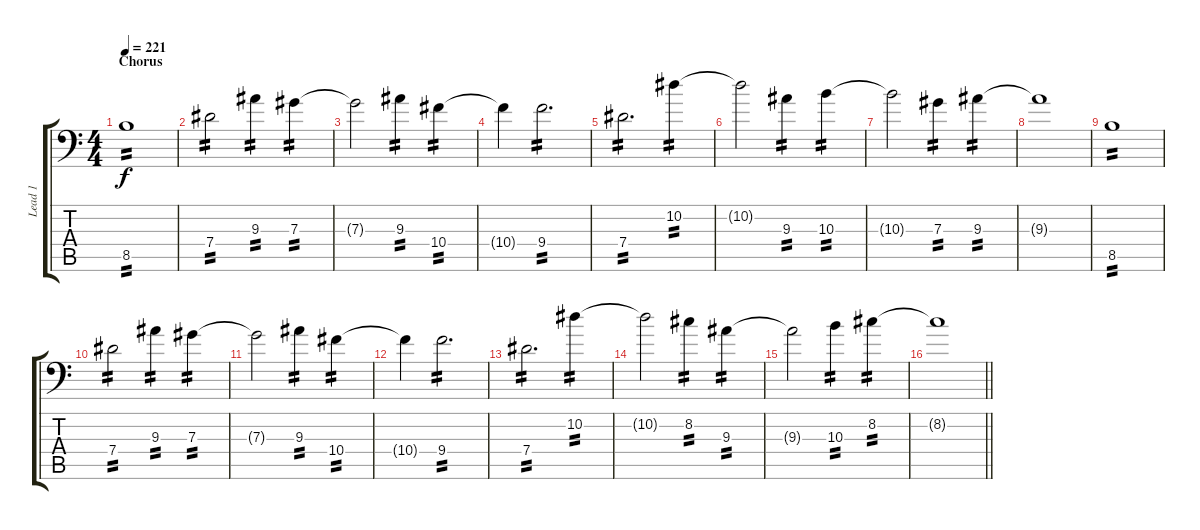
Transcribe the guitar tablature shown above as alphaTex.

\track ("Lead 1" "Lead 1") {instrument overdrivenguitar}
\staff {score tabs}
\tuning (Bb3 F3 Db3 Ab2 Eb2 Bb1) {hide}
\ts (4 4)
\section ("" "Chorus")
\tempo 221
\clef f4
\ks c
8.5.1{tp 2 dy f} |
7.4.2{tp 2} 9.3.4{tp 2} 7.3.4{tp 2} |
7.3{t}.2 9.3.4{tp 2} 10.4.4{tp 2} |
10.4{t}.4 9.4.2{d tp 2} |
7.4.2{d tp 2} 10.2.4{tp 2} |
10.2{t}.2 9.3.4{tp 2} 10.3.4{tp 2} |
10.3{t}.2 7.3.4{tp 2} 9.3.4{tp 2} |
9.3{t}.1 |
8.5.1{tp 2} |
7.4.2{tp 2} 9.3.4{tp 2} 7.3.4{tp 2} |
7.3{t}.2 9.3.4{tp 2} 10.4.4{tp 2} |
10.4{t}.4 9.4.2{d tp 2} |
7.4.2{d tp 2} 10.2.4{tp 2} |
10.2{t}.2 8.2.4{tp 2} 9.3.4{tp 2} |
9.3{t}.2 10.3.4{tp 2} 8.2.4{tp 2} |
\barLineRight lightlight
8.2{t}.1
